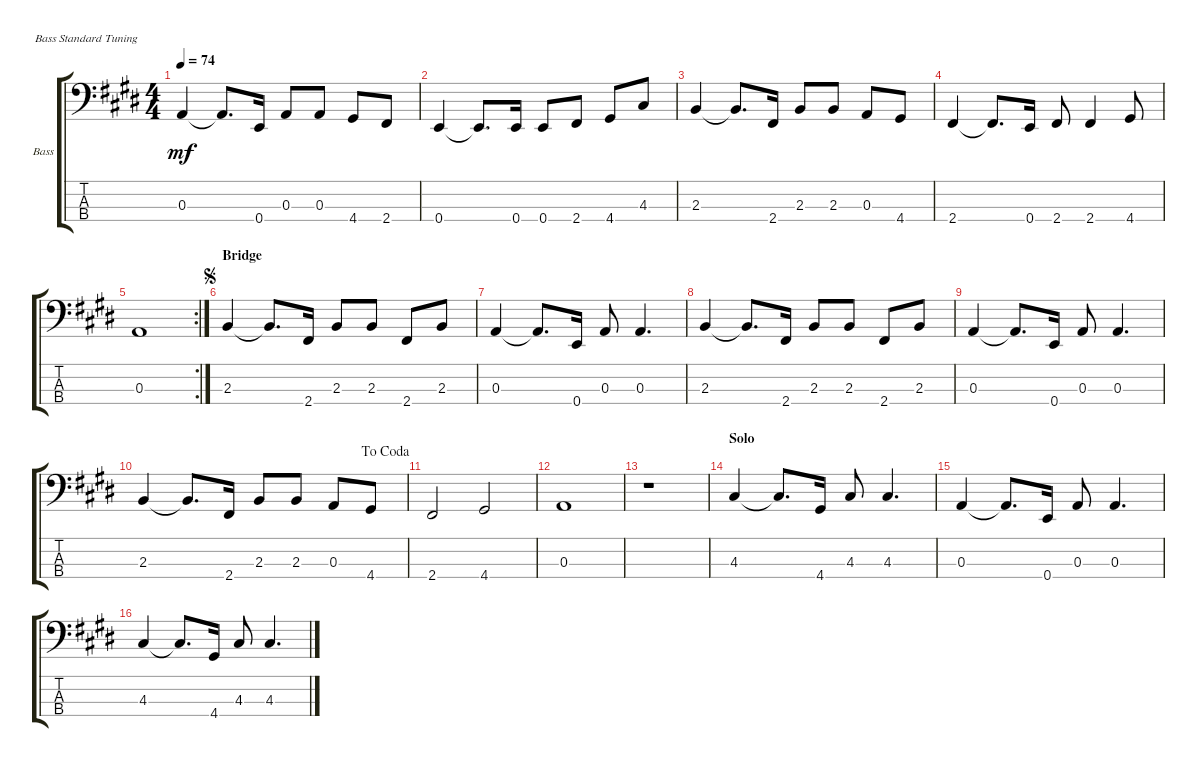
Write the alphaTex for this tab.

\bracketExtendMode groupsimilarinstruments
\useSystemSignSeparator
\multiTrackTrackNamePolicy allsystems
\firstSystemTrackNameOrientation horizontal
\otherSystemsTrackNameOrientation horizontal
\track ("Bass" "Bass") {instrument electricbassfinger}
\staff {score tabs}
\tuning (G2 D2 A1 E1)
\ts (4 4)
\tempo 74
\clef f4
\ks c#minor
0.3.4{dy mf} 0.3{t}.8{d} 0.4.16 0.3.8 0.3.8 4.4.8 2.4.8 |
0.4.4 0.4{t}.8{d} 0.4.16 0.4.8 2.4.8 4.4.8 4.3.8 |
2.3.4 2.3{t}.8{d} 2.4.16 2.3.8 2.3.8 0.3.8 4.4.8 |
2.4.4 2.4{t}.8{d} 0.4.16 2.4.8 2.4.4 4.4.8 |
\rc 2
0.3.1 |
\section ("" "Bridge")
\jump segno
2.3.4 2.3{t}.8{d} 2.4.16 2.3.8 2.3.8 2.4.8 2.3.8 |
0.3.4 0.3{t}.8{d} 0.4.16 0.3.8 0.3.4{d} |
2.3.4 2.3{t}.8{d} 2.4.16 2.3.8 2.3.8 2.4.8 2.3.8 |
0.3.4 0.3{t}.8{d} 0.4.16 0.3.8 0.3.4{d} |
\jump dacoda
2.3.4 2.3{t}.8{d} 2.4.16 2.3.8 2.3.8 0.3.8 4.4.8 |
2.4.2 4.4.2 |
0.3.1 |
r.1 |
\section ("" "Solo")
4.3.4 4.3{t}.8{d} 4.4.16 4.3.8 4.3.4{d} |
0.3.4 0.3{t}.8{d} 0.4.16 0.3.8 0.3.4{d} |
4.3.4 4.3{t}.8{d} 4.4.16 4.3.8 4.3.4{d}
